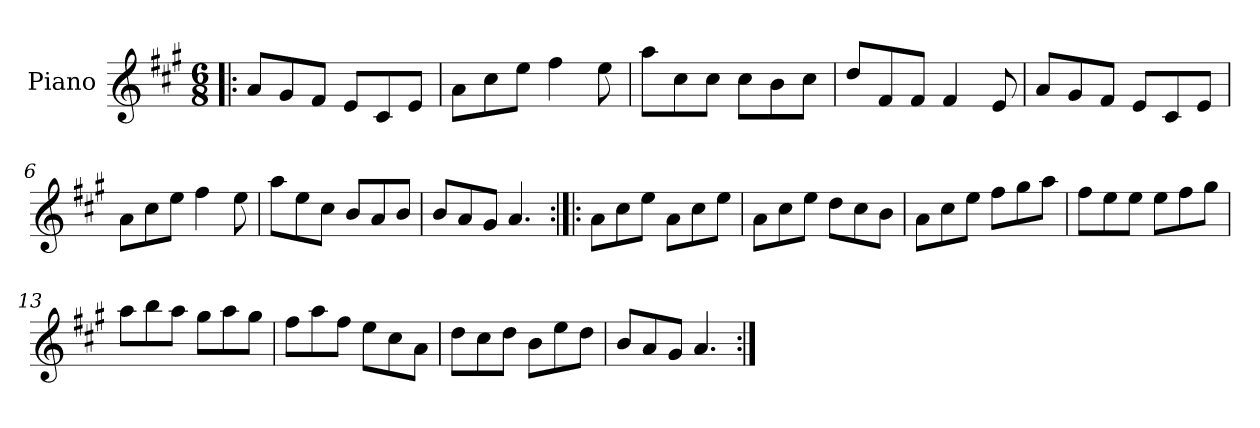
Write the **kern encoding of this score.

**kern
*part1
*staff1
*I"Piano
*I'Pno
*clefG2
*k[f#c#g#]
*A:
*M6/8
=1!|:
8a/L
8g#/
8f#/J
8e/L
8c#/
8e/J
=2
8a\L
8cc#\
8ee\J
4ff#\
8ee\
=3
8aa\L
8cc#\
8cc#\J
8cc#\L
8b\
8cc#\J
=4
8dd/L
8f#/
8f#/J
4f#/
8e/
=5
8a/L
8g#/
8f#/J
8e/L
8c#/
8e/J
!!LO:LB:g=z
=6
8a\L
8cc#\
8ee\J
4ff#\
8ee\
=7
8aa\L
8ee\
8cc#\J
8b/L
8a/
8b/J
=8
8b/L
8a/
8g#/J
4.a/
=9:|!|:
8a\L
8cc#\
8ee\J
8a\L
8cc#\
8ee\J
=10
8a\L
8cc#\
8ee\J
8dd\L
8cc#\
8b\J
=11
8a\L
8cc#\
8ee\J
8ff#\L
8gg#\
8aa\J
!!LO:LB:g=z
=12
8ff#\L
8ee\
8ee\J
8ee\L
8ff#\
8gg#\J
=13
8aa\L
8bb\
8aa\J
8gg#\L
8aa\
8gg#\J
=14
8ff#\L
8aa\
8ff#\J
8ee\L
8cc#\
8a\J
=15
8dd\L
8cc#\
8dd\J
8b\L
8ee\
8dd\J
=16
8b/L
8a/
8g#/J
4.a/
=:|!
*-
